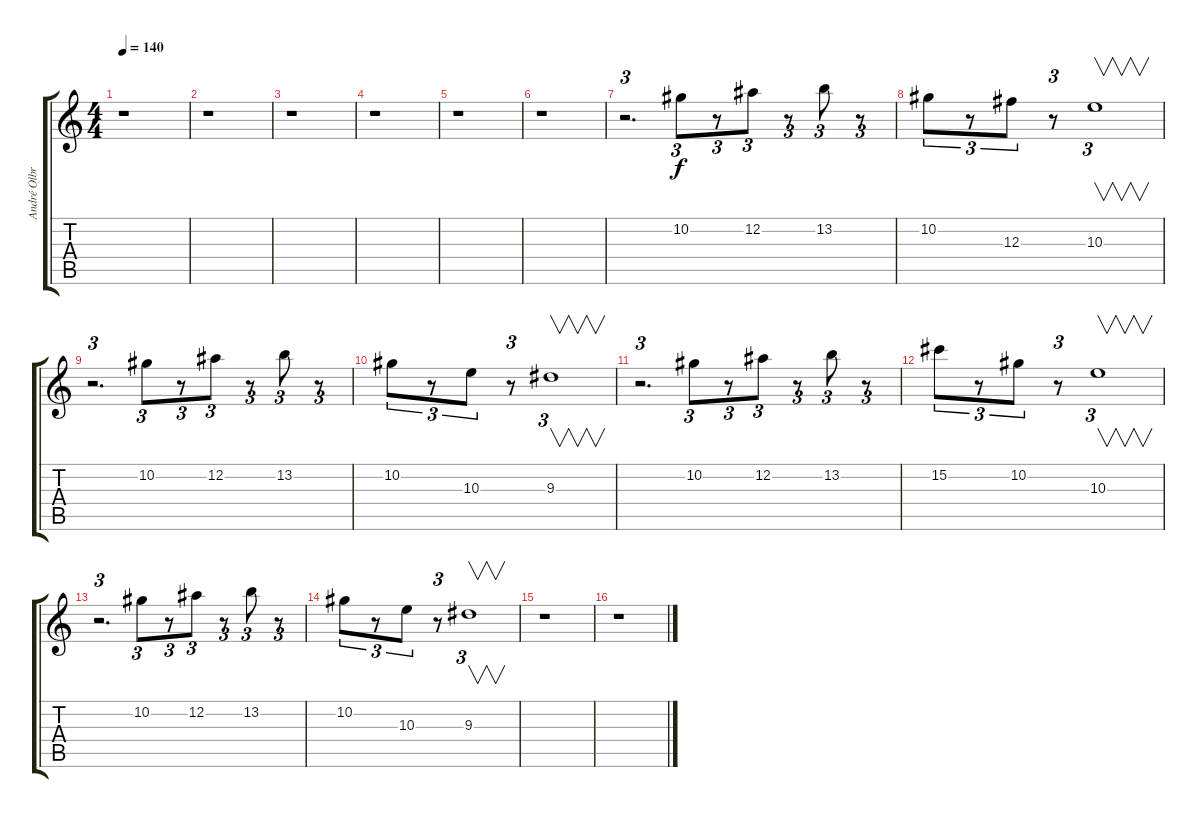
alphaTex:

\track ("André Olbrich" "André Olbr") {instrument distortionguitar}
\staff {score tabs}
\tuning (Eb4 Bb3 Gb3 Db3 Ab2 Eb2) {hide}
\ts (4 4)
\tempo 140
\clef g2
\ks c
r.1{dy f} |
r.1 |
r.1 |
r.1 |
r.1 |
r.1 |
r.2{d tu (3 2)} 10.2.8{tu (3 2)} r.8{tu (3 2)} 12.2.8{tu (3 2)} r.8{tu (3 2)} 13.2.8{tu (3 2)} r.8{tu (3 2)} |
10.2.8{tu (3 2)} r.8{tu (3 2)} 12.3.8{tu (3 2)} r.8{tu (3 2)} 10.3.1{v tu (3 2)} |
r.2{d tu (3 2)} 10.2.8{tu (3 2)} r.8{tu (3 2)} 12.2.8{tu (3 2)} r.8{tu (3 2)} 13.2.8{tu (3 2)} r.8{tu (3 2)} |
10.2.8{tu (3 2)} r.8{tu (3 2)} 10.3.8{tu (3 2)} r.8{tu (3 2)} 9.3.1{v tu (3 2)} |
r.2{d tu (3 2)} 10.2.8{tu (3 2)} r.8{tu (3 2)} 12.2.8{tu (3 2)} r.8{tu (3 2)} 13.2.8{tu (3 2)} r.8{tu (3 2)} |
15.2.8{tu (3 2)} r.8{tu (3 2)} 10.2.8{tu (3 2)} r.8{tu (3 2)} 10.3.1{v tu (3 2)} |
r.2{d tu (3 2)} 10.2.8{tu (3 2)} r.8{tu (3 2)} 12.2.8{tu (3 2)} r.8{tu (3 2)} 13.2.8{tu (3 2)} r.8{tu (3 2)} |
10.2.8{tu (3 2)} r.8{tu (3 2)} 10.3.8{tu (3 2)} r.8{tu (3 2)} 9.3.1{v tu (3 2)} |
r.1 |
r.1
